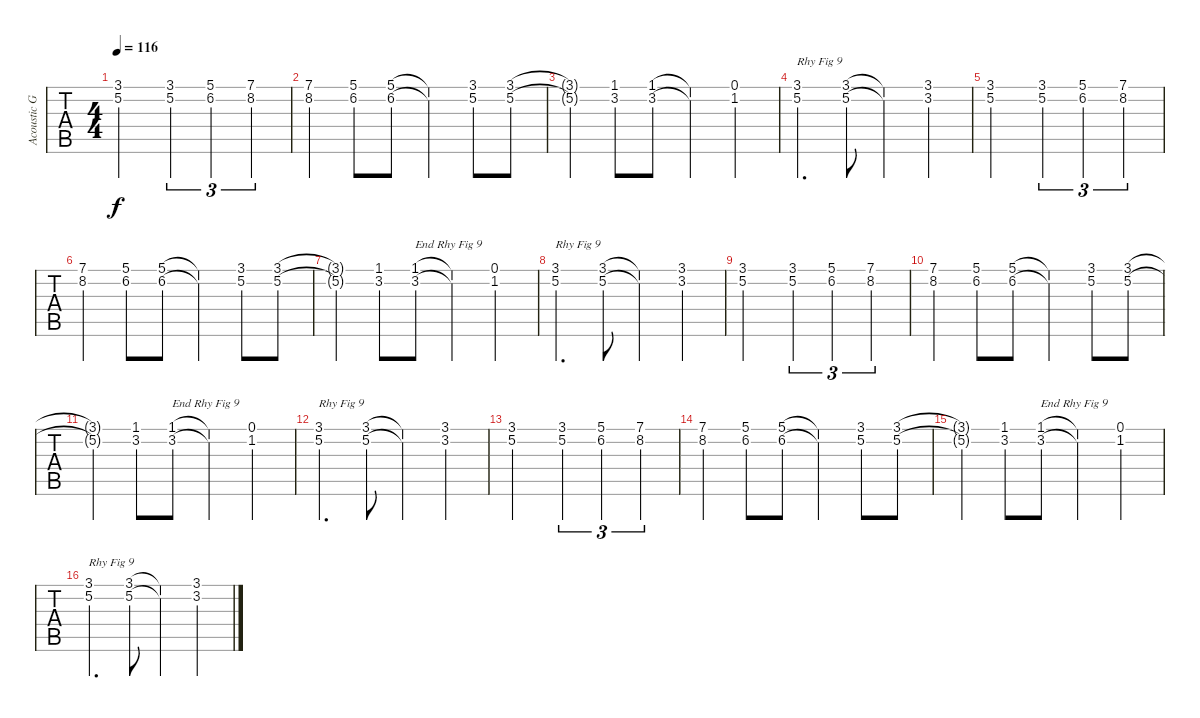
\track ("Acoustic Guitar (Tr. 6B)" "Acoustic G") {instrument acousticguitarsteel}
\staff {tabs}
\tuning (E4 B3 G3 D3 A2 E2) {hide}
\ts (4 4)
\tempo 116
\clef g2
\ks c
(3.1 5.2).2{dy f} (3.1 5.2).4{tu (3 2)} (5.1 6.2).4{tu (3 2)} (7.1 8.2).4{tu (3 2)} |
(7.1 8.2).4 (5.1 6.2).8 (5.1 6.2).8 (5.1{t} 6.2{t}).4 (3.1 5.2).8 (3.1 5.2).8 |
(3.1{t} 5.2{t}).4 (1.1 3.2).8 (1.1 3.2).8 (1.1{t} 3.2{t}).4 (0.1 1.2).4 |
(3.1 5.2).4{d txt "Rhy Fig 9"} (3.1 5.2).8 (3.1{t} 5.2{t}).4 (3.1 3.2).4 |
(3.1 5.2).2 (3.1 5.2).4{tu (3 2)} (5.1 6.2).4{tu (3 2)} (7.1 8.2).4{tu (3 2)} |
(7.1 8.2).4 (5.1 6.2).8 (5.1 6.2).8 (5.1{t} 6.2{t}).4 (3.1 5.2).8 (3.1 5.2).8 |
(3.1{t} 5.2{t}).4 (1.1 3.2).8 (1.1 3.2).8{txt "End Rhy Fig 9"} (1.1{t} 3.2{t}).4 (0.1 1.2).4 |
(3.1 5.2).4{d txt "Rhy Fig 9"} (3.1 5.2).8 (3.1{t} 5.2{t}).4 (3.1 3.2).4 |
(3.1 5.2).2 (3.1 5.2).4{tu (3 2)} (5.1 6.2).4{tu (3 2)} (7.1 8.2).4{tu (3 2)} |
(7.1 8.2).4 (5.1 6.2).8 (5.1 6.2).8 (5.1{t} 6.2{t}).4 (3.1 5.2).8 (3.1 5.2).8 |
(3.1{t} 5.2{t}).4 (1.1 3.2).8 (1.1 3.2).8{txt "End Rhy Fig 9"} (1.1{t} 3.2{t}).4 (0.1 1.2).4 |
(3.1 5.2).4{d txt "Rhy Fig 9"} (3.1 5.2).8 (3.1{t} 5.2{t}).4 (3.1 3.2).4 |
(3.1 5.2).2 (3.1 5.2).4{tu (3 2)} (5.1 6.2).4{tu (3 2)} (7.1 8.2).4{tu (3 2)} |
(7.1 8.2).4 (5.1 6.2).8 (5.1 6.2).8 (5.1{t} 6.2{t}).4 (3.1 5.2).8 (3.1 5.2).8 |
(3.1{t} 5.2{t}).4 (1.1 3.2).8 (1.1 3.2).8{txt "End Rhy Fig 9"} (1.1{t} 3.2{t}).4 (0.1 1.2).4 |
(3.1 5.2).4{d txt "Rhy Fig 9"} (3.1 5.2).8 (3.1{t} 5.2{t}).4 (3.1 3.2).4
